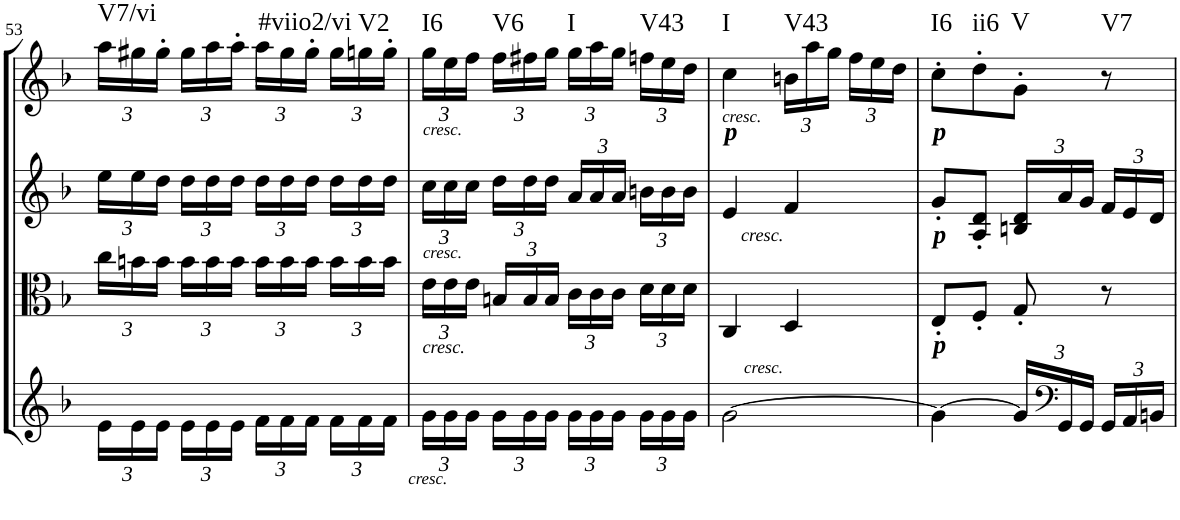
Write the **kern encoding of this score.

**kern	**kern	**kern	**kern	**harte
*part4	*part3	*part2	*part1	*part1
*staff4	*staff3	*staff2	*staff1	*
*I"Cello	*I"Viola	*I"2nd Violin	*I"1st Violin	*
*	*I'Vla	*I'Vln	*I'Vln	*
!!LO:PB:g=z
*clefG2	*clefC3	*clefG2	*clefG2	*
*k[b-]	*k[b-]	*k[b-]	*k[b-]	*
*F:	*F:	*F:	*F:	*
*M2/4	*M2/4	*M2/4	*M2/4	*
*Xbrackettup	*Xbrackettup	*Xbrackettup	*Xbrackettup	*
=53	=53	=53	=53	=53
!	!	!	!	!LO:H:kt=V7/vi
24e\LL	24cc\LL	24ee\LL	24aa\LL	N
24e\	24bn\	24ee\	24gg#X\	.
24e\JJ	24b\JJ	24dd\JJ	24gg#'\JJ	.
24e\LL	24b\LL	24dd\LL	24gg#\LL	.
24e\	24b\	24dd\	24aa\	.
24e\JJ	24b\JJ	24dd\JJ	24aa'\JJ	.
!	!	!	!	!LO:H:kt=#viio2/vi
24f\LL	24b\LL	24dd\LL	24aa\LL	N
24f\	24b\	24dd\	24gg#\	.
24f\JJ	24b\JJ	24dd\JJ	24gg#'\JJ	.
24f\LL	24b\LL	24dd\LL	24gg#\LL	.
!	!	!	!	!LO:H:kt=V2
24f\	24b\	24dd\	24ggn\	N
24f\JJ	24b\JJ	24dd\JJ	24gg'\JJ	.
=54	=54	=54	=54	=54
!	!	!	!LO:TX:b:i:t=cresc.	!
!	!	!LO:TX:b:i:t=cresc.	!	!
!	!LO:TX:b:i:t=cresc.	!	!	!
!LO:TX:b:i:t=cresc.	!	!	!	!LO:H:kt=I6
24g\LL	24e\LL	24cc\LL	24gg\LL	N
24g\	24e\	24cc\	24ee\	.
24g\JJ	24e\JJ	24cc\JJ	24ff\JJ	.
!	!	!	!	!LO:H:kt=V6
24g\LL	24Bn/LL	24dd\LL	24ff\LL	N
24g\	24B/	24dd\	24ff#X\	.
24g\JJ	24B/JJ	24dd\JJ	24gg\JJ	.
!	!	!	!	!LO:H:kt=I
24g\LL	24c\LL	24a/LL	24gg\LL	N
24g\	24c\	24a/	24aa\	.
24g\JJ	24c\JJ	24a/JJ	24gg\JJ	.
!	!	!	!	!LO:H:kt=V43
24g\LL	24d\LL	24bn\LL	24ffn\LL	N
24g\	24d\	24b\	24ee\	.
24g\JJ	24d\JJ	24b\JJ	24dd\JJ	.
=55	=55	=55	=55	=55
!	!	!	!LO:TX:b:i:t=cresc.	!
!	!	!LO:TX:a:Bi:t=p	!	!
!	!LO:TX:a:i:t=cresc.	!	!	!
!LO:TX:a:i:t=cresc.	!	!	!	!LO:H:kt=I
[2g\	4C/	4e/	4cc\	N
!	!	!	!	!LO:H:kt=V43
.	4D/	4f/	24bn\LL	N
.	.	.	24aa\	.
.	.	.	24gg\JJ	.
.	.	.	24ff\LL	.
.	.	.	24ee\	.
.	.	.	24dd\JJ	.
=56	=56	=56	=56	=56
!	!	!LO:TX:a:Bi:t=p	!	!
!	!LO:TX:a:Bi:t=p	!	!	!
!LO:TX:a:Bi:t=p	!	!	!	!LO:H:kt=I6
4g\_	8E'/L	8g'/L	8cc'\L	N
!	!	!	!	!LO:H:kt=ii6
.	8F'/J	8A/' 8d/'J	8dd'\	N
!	!	!	!	!LO:H:kt=V
24g/LL]	8G'/	24Bn/ 24d/LL	8g'\J	N
*clefF4	*	*	*	*
24GG/	.	24a/	.	.
24GG/JJ	.	24g/JJ	.	.
!	!	!	!	!LO:H:kt=V7
24GG/LL	8r	24f/LL	8r	N
24AA/	.	24e/	.	.
24BBn/JJ	.	24d/JJ	.	.
=	=	=	=	=
*-	*-	*-	*-	*-
